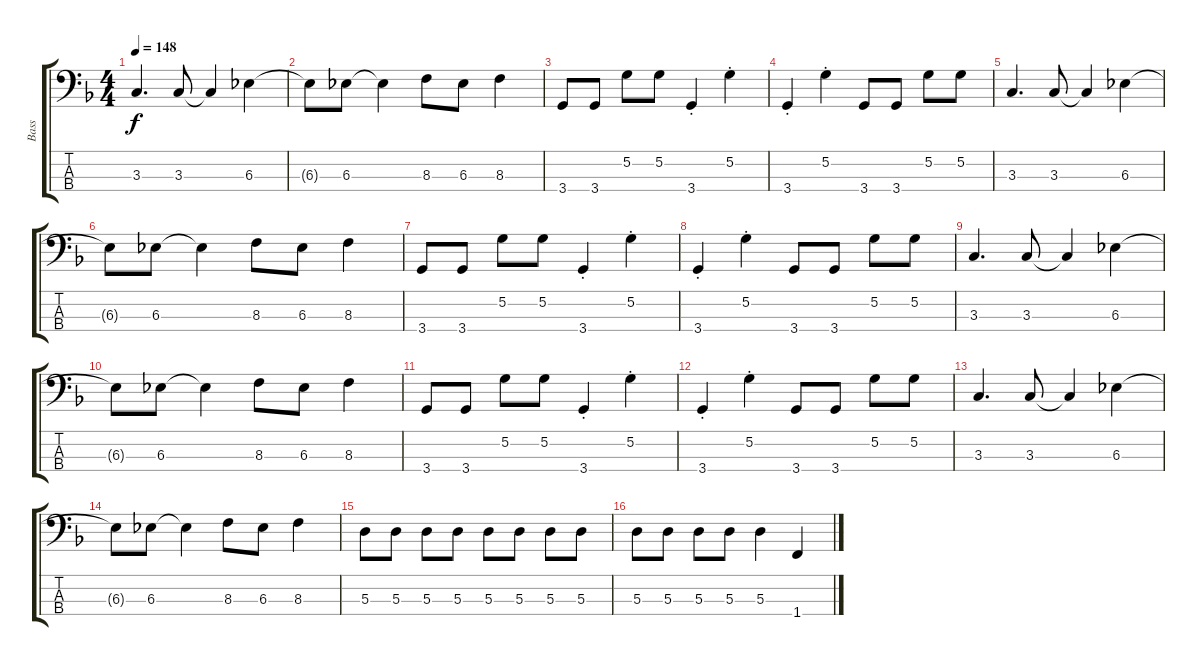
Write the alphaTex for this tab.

\track ("Bass" "Bass") {instrument electricbassfinger}
\staff {score tabs}
\tuning (G2 D2 A1 E1) {hide}
\ts (4 4)
\tempo 148
\clef f4
\ks f
3.3.4{d dy f} 3.3.8 3.3{t}.4 6.3.4 |
6.3{t}.8 6.3.8 6.3{t}.4 8.3.8 6.3.8 8.3.4 |
3.4.8 3.4.8 5.2.8 5.2.8 3.4{st}.4 5.2{st}.4 |
3.4{st}.4 5.2{st}.4 3.4.8 3.4.8 5.2.8 5.2.8 |
3.3.4{d} 3.3.8 3.3{t}.4 6.3.4 |
6.3{t}.8 6.3.8 6.3{t}.4 8.3.8 6.3.8 8.3.4 |
3.4.8 3.4.8 5.2.8 5.2.8 3.4{st}.4 5.2{st}.4 |
3.4{st}.4 5.2{st}.4 3.4.8 3.4.8 5.2.8 5.2.8 |
3.3.4{d} 3.3.8 3.3{t}.4 6.3.4 |
6.3{t}.8 6.3.8 6.3{t}.4 8.3.8 6.3.8 8.3.4 |
3.4.8 3.4.8 5.2.8 5.2.8 3.4{st}.4 5.2{st}.4 |
3.4{st}.4 5.2{st}.4 3.4.8 3.4.8 5.2.8 5.2.8 |
3.3.4{d} 3.3.8 3.3{t}.4 6.3.4 |
6.3{t}.8 6.3.8 6.3{t}.4 8.3.8 6.3.8 8.3.4 |
5.3.8 5.3.8 5.3.8 5.3.8 5.3.8 5.3.8 5.3.8 5.3.8 |
5.3.8 5.3.8 5.3.8 5.3.8 5.3.4 1.4.4
